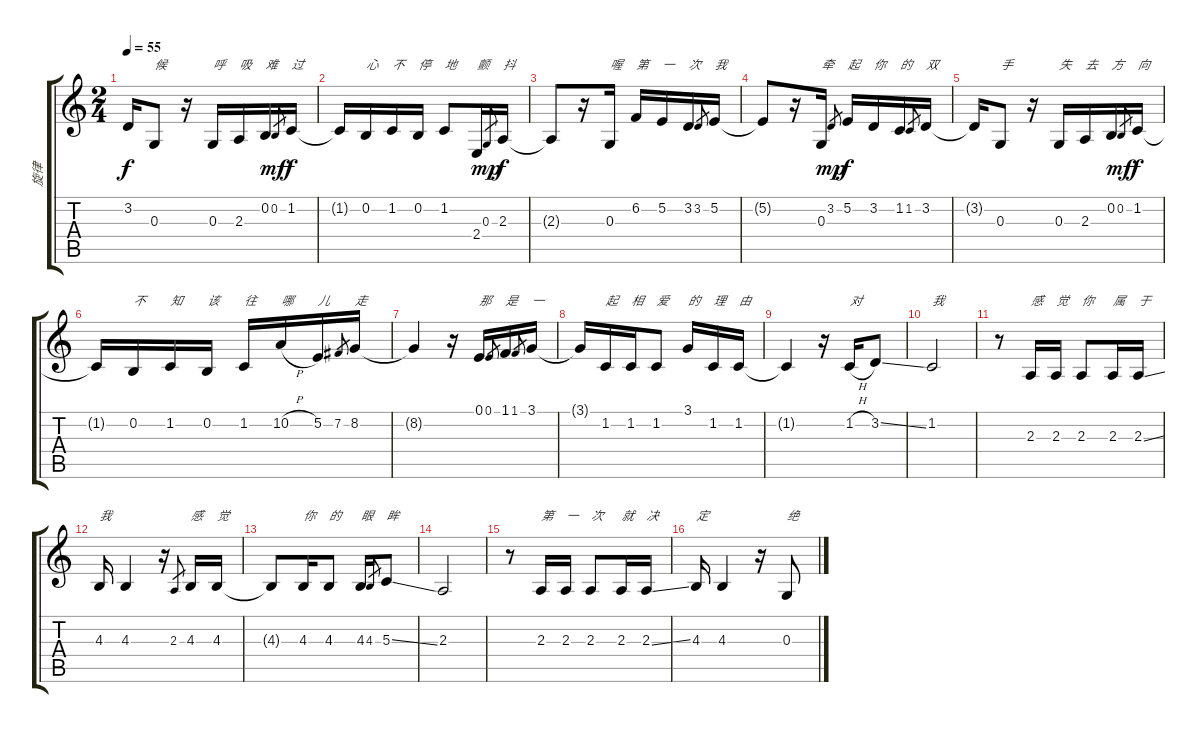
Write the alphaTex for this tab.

\track ("旋律" "旋律") {instrument flute}
\staff {score tabs}
\tuning (E4 B3 G3 D3 A2 E2) {hide}
\ts (2 4)
\tempo 55
\clef g2
\ks c
3.2{t}.16{dy f} 0.3.8{txt "候"} r.16 0.3.16{txt "呼"} 2.3.16{txt "吸"} 0.2.16{txt "难"} 0.2.8{gr dy mf} 1.2.16{txt "过" dy f} |
1.2{t}.16 0.2.16{txt "心"} 1.2.16{txt "不"} 0.2.16{txt "停"} 1.2.8{txt "地"} 2.4.16{txt "颤"} 0.3.8{gr dy mp} 2.3.16{txt "抖" dy f} |
2.3{t}.8 r.16 0.3.16{txt "喔"} 6.2.16{txt "第"} 5.2.16{txt "一"} 3.2.16{txt "次"} 3.2.8{gr} 5.2.16{txt "我"} |
5.2{t}.8 r.16 0.3.16{txt "牵"} 3.2.8{gr dy mp} 5.2.16{txt "起" dy f} 3.2.16{txt "你"} 1.2.16{txt "的"} 1.2.8{gr} 3.2.16{txt "双"} |
3.2{t}.16 0.3.8{txt "手"} r.16 0.3.16{txt "失"} 2.3.16{txt "去"} 0.2.16{txt "方"} 0.2.8{gr dy mf} 1.2.16{txt "向" dy f} |
1.2{t}.16 0.2.16{txt "不"} 1.2.16{txt "知"} 0.2.16{txt "该"} 1.2.16{txt "往"} 10.2{h}.16{txt "哪"} 5.2.16{txt "儿"} 7.2.8{gr} 8.2.16{txt "走"} |
8.2{t}.4 r.16 0.1.16{txt "那"} 0.1.8{gr} 1.1.16{txt "是"} 1.1.8{gr} 3.1.16{txt "一"} |
3.1{t}.16 1.2.16{txt "起"} 1.2.16{txt "相"} 1.2.8{txt "爱"} 3.1.16{txt "的"} 1.2.16{txt "理"} 1.2.16{txt "由"} |
1.2{t}.4 r.16 1.2{h}.16{txt "对"} 3.2{ss}.8 |
1.2.2{txt "我"} |
r.8 2.3.16{txt "感"} 2.3.16{txt "觉"} 2.3.8{txt "你"} 2.3.16{txt "属"} 2.3{ss}.16{txt "于"} |
4.3.16{txt "我"} 4.3.4 r.16 2.3.8{gr} 4.3.16{txt "感"} 4.3.16{txt "觉"} |
4.3{t}.8 4.3.16{txt "你"} 4.3.8{txt "的"} 4.3.16{txt "眼"} 4.3.8{gr} 5.3{ss}.8{txt "眸"} |
2.3.2 |
r.8 2.3.16{txt "第"} 2.3.16{txt "一"} 2.3.8{txt "次"} 2.3.16{txt "就"} 2.3{ss}.16{txt "决"} |
4.3.16{txt "定"} 4.3.4 r.16 0.3.8{txt "绝"}
